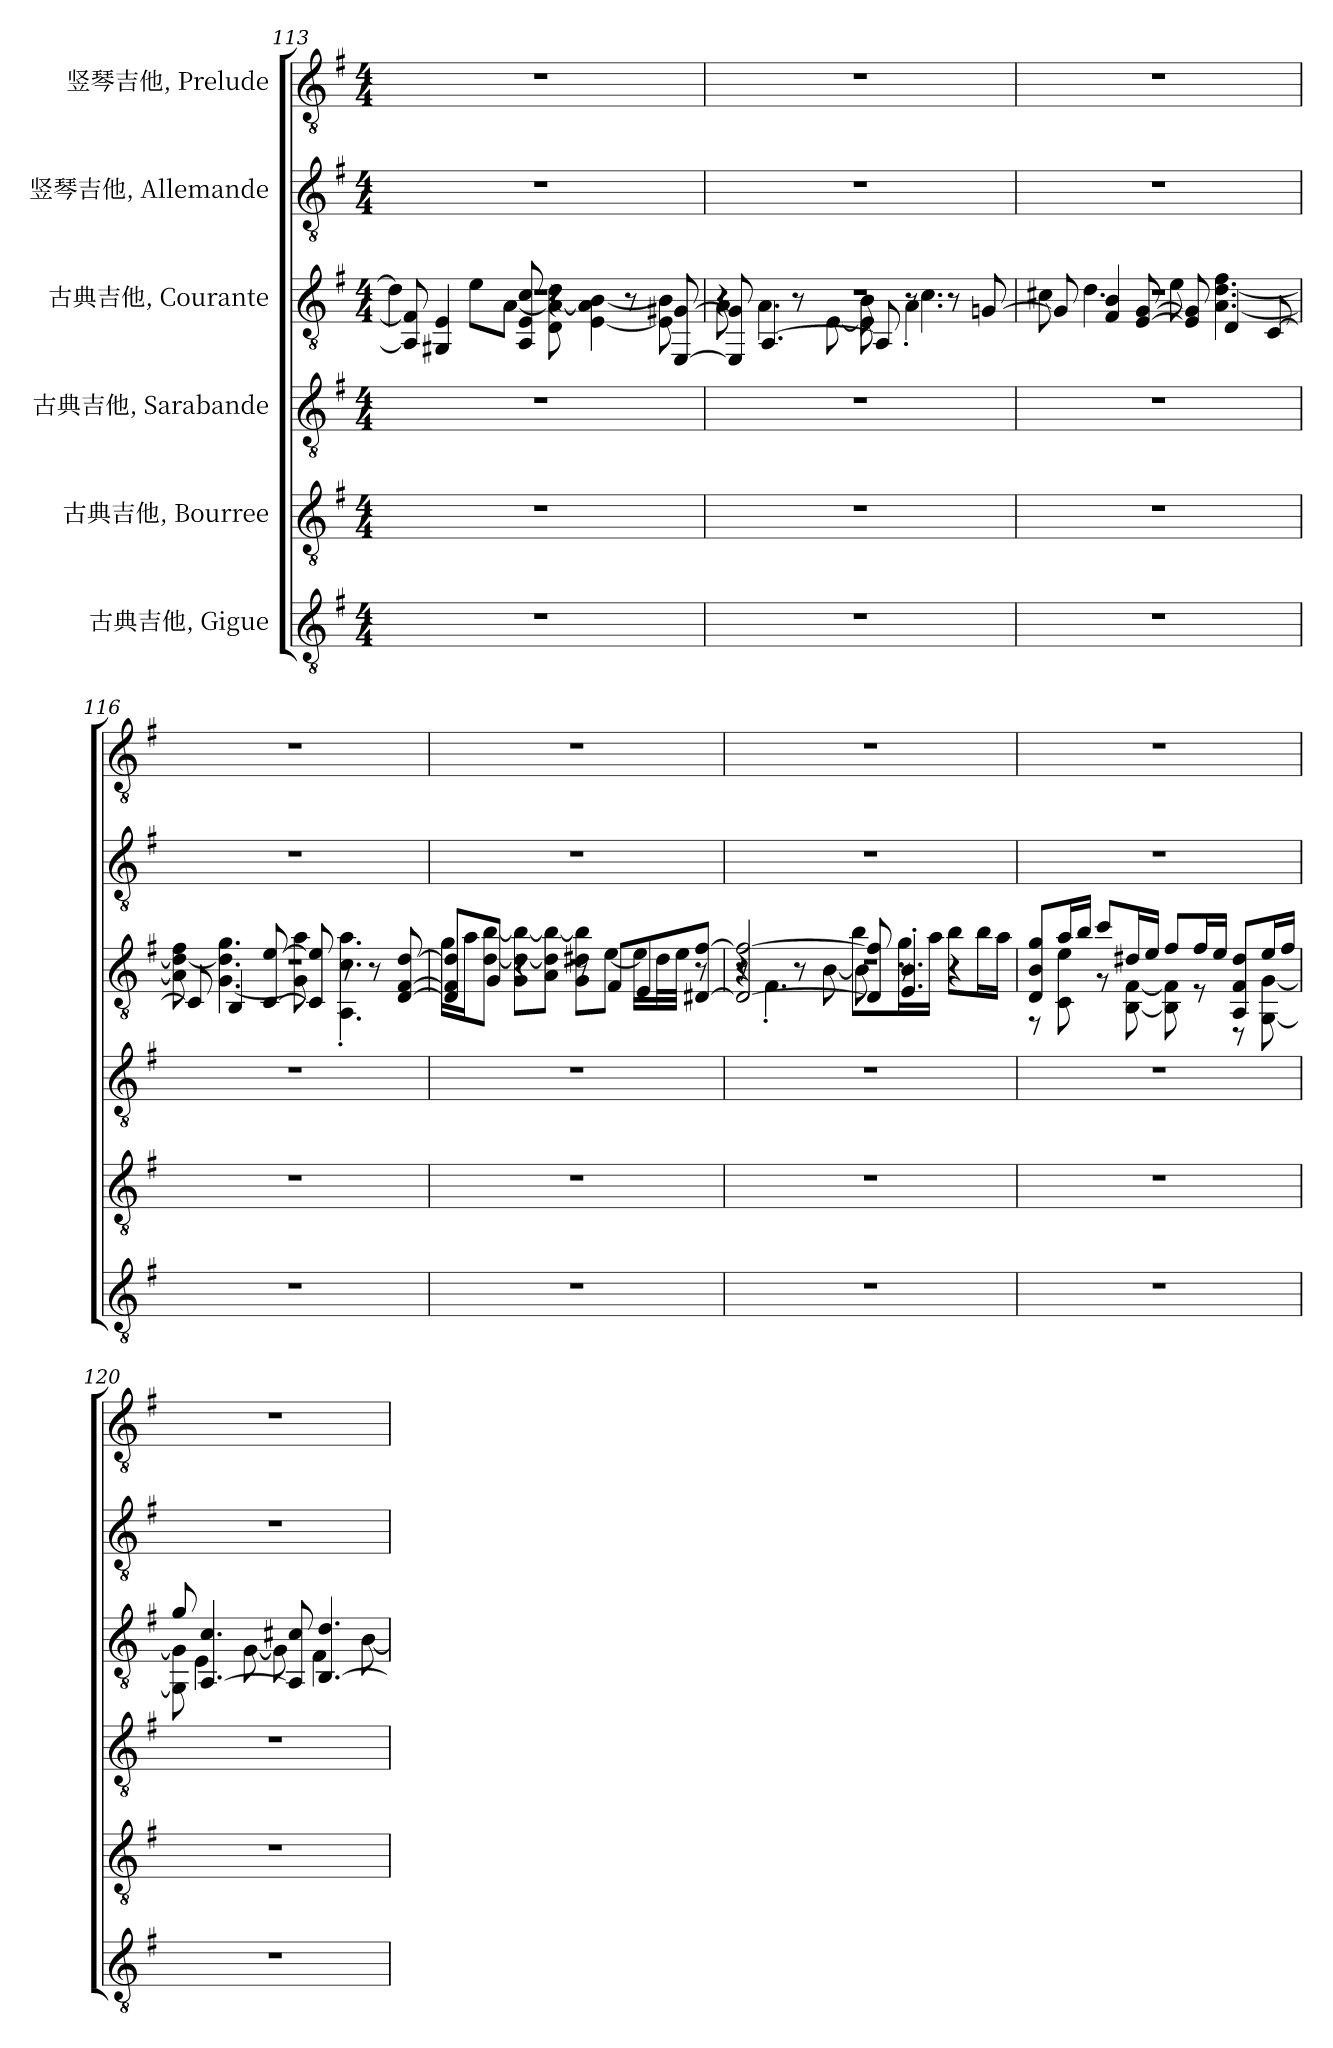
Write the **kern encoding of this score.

**kern	**kern	**kern	**kern	**kern	**kern
*part6	*part5	*part4	*part3	*part2	*part1
*staff6	*staff5	*staff4	*staff3	*staff2	*staff1
*I"古典吉他, Gigue	*I"古典吉他, Bourree	*I"古典吉他, Sarabande	*I"古典吉他, Courante	*I"竖琴吉他, Allemande	*I"竖琴吉他, Prelude
*clefGv2	*clefGv2	*clefGv2	*clefGv2	*clefGv2	*clefGv2
*k[f#]	*k[f#]	*k[f#]	*k[f#]	*k[f#]	*k[f#]
*M4/4	*M4/4	*M4/4	*M4/4	*M4/4	*M4/4
=113	=113	=113	=113	=113	=113
*	*	*	*^	*	*
*	*	*	*	*^	*	*
1r	1r	1r	1r	4d\]	8AA/] 8F/]	1r	1r
.	.	.	.	.	4GG#X/ 4E/	.	.
.	.	.	.	8e\L	.	.	.
.	.	.	.	[8A\J	8AA/ 8E/ 8c/	.	.
.	.	.	.	8D\ 8A\_ 8d\	4r	.	.
.	.	.	.	[4E\ 4A\] [4B\	.	.	.
.	.	.	.	.	8r	.	.
.	.	.	.	8E\] 8B\]	[8EE/ [8G#X/	.	.
!!LO:LB:g=z
=114	=114	=114	=114	=114	=114	=114	=114
*	*	*	*	*	*^	*	*
1r	1r	1r	1r	8A\	8EE/] 8G#/]	4r	1r	1r
.	.	.	.	4.A\	[4.AA/	.	.	.
.	.	.	.	.	.	8r	.	.
.	.	.	.	.	.	[8E\	.	.
.	.	.	.	8B\	8AA/]	8E\]	.	.
.	.	.	.	4.A'\	8r	4.c\	.	.
.	.	.	.	.	8r	.	.	.
.	.	.	.	.	[8Gn/	.	.	.
*	*	*	*	*	*v	*v	*	*
=115	=115	=115	=115	=115	=115	=115	=115
1r	1r	1r	1r	8c#X\	8G/]	1r	1r
.	.	.	.	4.d\	4F#/ 4B/	.	.
.	.	.	.	.	[8E/ [8G/	.	.
.	.	.	.	8e\	8E/] 8G/]	.	.
.	.	.	.	[4.A\ [4.d\ 4.f#\	4D/	.	.
.	.	.	.	.	[8C/	.	.
=116	=116	=116	=116	=116	=116	=116	=116
1r	1r	1r	1r	8A\] 8d\_ 8f#\	8C/]	1r	1r
.	.	.	.	[4.G\ 4.d\] 4.g\	4BB/	.	.
.	.	.	.	.	[8C/ [8e/	.	.
.	.	.	.	8G\] 8a\	8C/] 8e/]	.	.
.	.	.	.	4.AA\' 4.c\' 4.a\'	8r	.	.
.	.	.	.	.	8r	.	.
.	.	.	.	.	[8D/ [8F#/ [8d/	.	.
!!LO:PB:g=z
=117	=117	=117	=117	=117	=117	=117	=117
1r	1r	1r	1r	16g\LL	8D/] 8F#/] 8d/]L	1r	1r
.	.	.	.	16a\J	.	.	.
.	.	.	.	[8d\ [8b\J	8G/J	.	.
.	.	.	.	8G\ 8d\_ 8b\_L	4r	.	.
.	.	.	.	8A\ 8d\] 8b\_J	.	.	.
.	.	.	.	8G\ 8d#X\ 8b\]L	8r	.	.
.	.	.	.	[8e\J	8F#/L	.	.
.	.	.	.	16e\LL]	8E/	.	.
.	.	.	.	32d#\L	.	.	.
.	.	.	.	32e\JJJ	.	.	.
.	.	.	.	8r	[8D#X/ [8f#/J	.	.
=118	=118	=118	=118	=118	=118	=118	=118
*	*	*	*	*	*^	*	*
1r	1r	1r	1r	8r	2D#/_ 2f#/_	4r	1r	1r
.	.	.	.	4.F#'\	.	.	.	.
.	.	.	.	.	.	8r	.	.
.	.	.	.	.	.	[8B\	.	.
.	.	.	.	8b\L	8D#/] 8f#/]	8B\]	.	.
.	.	.	.	16g\L	4.E/' 4.B/'	8r	.	.
.	.	.	.	16a\JJ	.	.	.	.
.	.	.	.	8b\L	.	4r	.	.
.	.	.	.	16b\L	.	.	.	.
.	.	.	.	16a\JJ	.	.	.	.
*	*	*	*	*v	*v	*v	*	*
!!LO:LB:g=z
=119	=119	=119	=119	=119	=119	=119
1r	1r	1r	8D/ 8B/ 8g/L	8r	1r	1r
.	.	.	16a/L	8C\ 8e\	.	.
.	.	.	16b/JJ	.	.	.
.	.	.	8cc/L	8r	.	.
.	.	.	16d#X/L	[8BB\ [8F#\	.	.
.	.	.	16e/JJ	.	.	.
.	.	.	8f#/L	8BB\] 8F#\]	.	.
.	.	.	16f#/L	8r	.	.
.	.	.	16e/JJ	.	.	.
.	.	.	8AA/ 8F#/ 8d#/L	8r	.	.
.	.	.	16e/L	[8GG\ [8G\	.	.
.	.	.	16f#/JJ	.	.	.
=120	=120	=120	=120	=120	=120	=120
1r	1r	1r	8g/	8GG\] 8G\]	1r	1r
.	.	.	[4.AA/ 4.c/	4E\	.	.
.	.	.	.	[8G\	.	.
.	.	.	8AA/] 8c#X/	8G\]	.	.
.	.	.	[4.BB/ 4.d/	4F#\	.	.
.	.	.	.	[8B\	.	.
*	*	*	*v	*v	*	*
=	=	=	=	=	=
*-	*-	*-	*-	*-	*-
